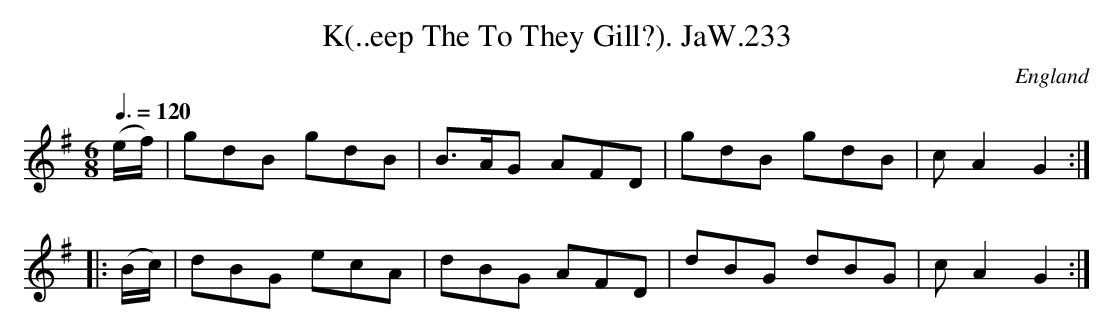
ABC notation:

X:1
T:K(..eep The To They Gill?). JaW.233
M:6/8
L:1/8
Q:3/8=120
O:England
notC:Title Illegible
K:G major
(e/f/)|gdB gdB|B>AG AFD|gdB gdB|cA2G2:|!
|:(B/c/)|dBG ecA|dBG AFD|dBG dBG|cA2G2:|
